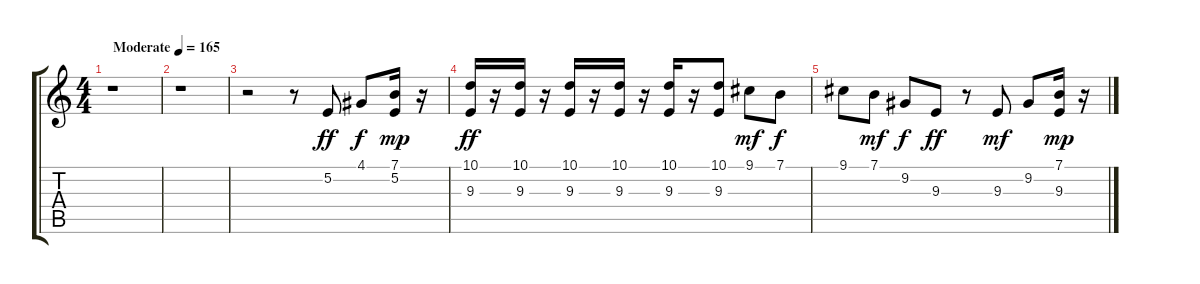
\track "" {instrument acousticgrandpiano}
\staff {score tabs}
\tuning (E4 B3 G3 D3 A2 E2) {hide}
\ts (4 4)
\tempo (165 "Moderate")
\clef g2
\ks c
r.1{dy ff instrument acousticgrandpiano} |
r.1 |
r.2 r.8 5.2.8 4.1.8{dy f} (7.1 5.2).16{dy mp} r.16 |
(10.1 9.3).16{dy ff} r.16 (10.1 9.3).16 r.16 (10.1 9.3).16 r.16 (10.1 9.3).16 r.16 (10.1 9.3).16 r.16 (10.1 9.3).8 9.1.8{dy mf} 7.1.8{dy f} |
9.1.8 7.1.8{dy mf} 9.2.8{dy f} 9.3.8{dy ff} r.8 9.3.8{dy mf} 9.2.8 (7.1 9.3).16{dy mp} r.16
